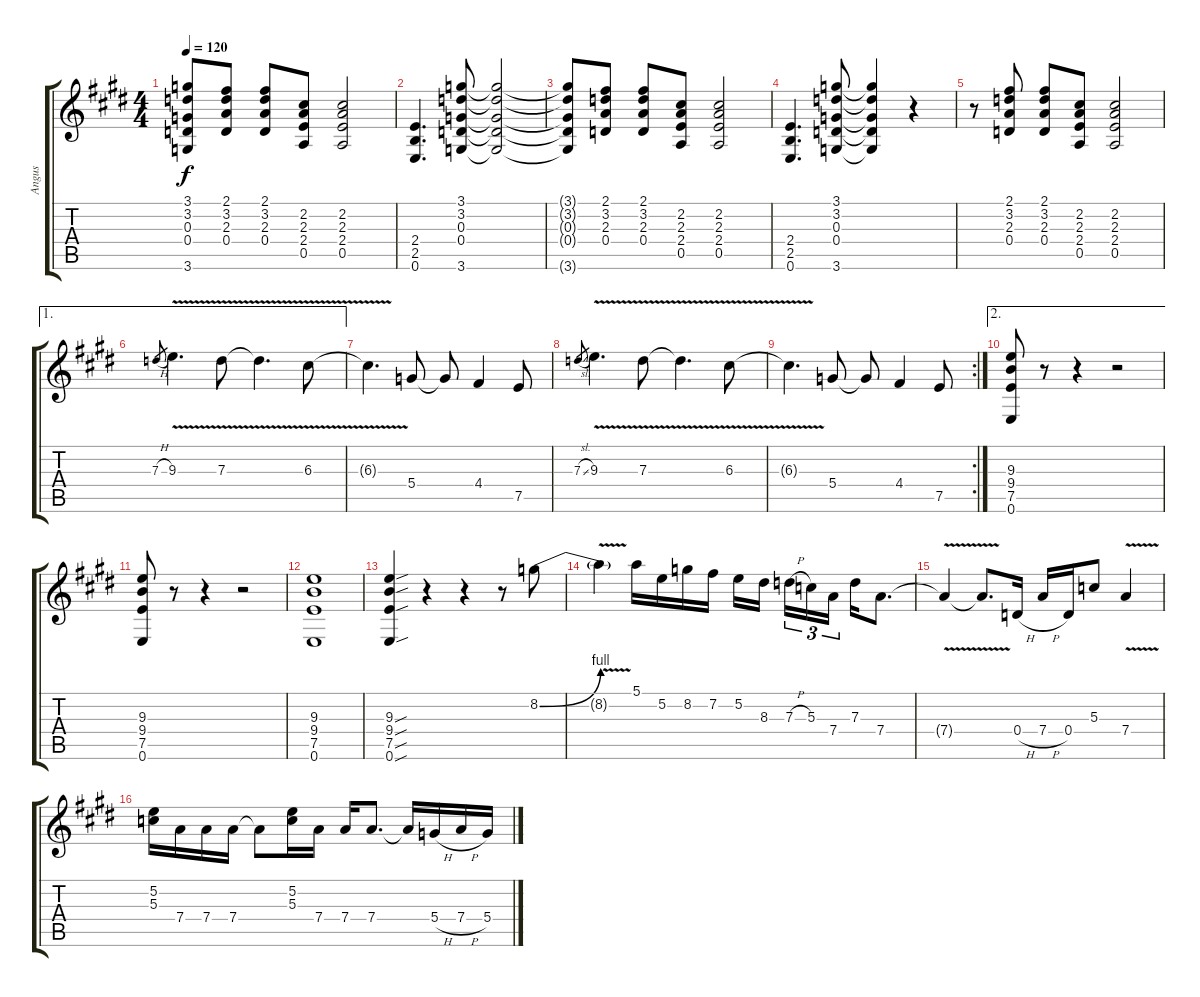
\track ("Angus" "Angus") {instrument distortionguitar}
\staff {score tabs}
\tuning (E4 B3 G3 D3 A2 E2) {hide}
\ts (4 4)
\tempo 120
\clef g2
\ks e
(3.1{t} 3.2{t} 0.3{t} 0.4{t} 3.6{t}).8{dy f} (2.1 3.2 2.3 0.4).8 (2.1 3.2 2.3 0.4).8 (2.2 2.3 2.4 0.5).8 (2.2 2.3 2.4 0.5).2 |
(2.4 2.5 0.6).4{d} (3.1 3.2 0.3 0.4 3.6).8 (3.1{t} 3.2{t} 0.3{t} 0.4{t} 3.6{t}).2 |
(3.1{t} 3.2{t} 0.3{t} 0.4{t} 3.6{t}).8 (2.1 3.2 2.3 0.4).8 (2.1 3.2 2.3 0.4).8 (2.2 2.3 2.4 0.5).8 (2.2 2.3 2.4 0.5).2 |
(2.4 2.5 0.6).4{d} (3.1 3.2 0.3 0.4 3.6).8 (3.1{t} 3.2{t} 0.3{t} 0.4{t} 3.6{t}).4 r.4 |
r.8 (2.1 3.2 2.3 0.4).8 (2.1 3.2 2.3 0.4).8 (2.2 2.3 2.4 0.5).8 (2.2 2.3 2.4 0.5).2 |
\ae 1
7.3{h}.8{gr} 9.3{v}.4{d} 7.3{v}.8 7.3{t}.4{d} 6.3{v}.8 |
6.3{t}.4{d} 5.4.8 5.4{t}.8 4.4.4 7.5.8 |
7.3{sl}.8{gr} 9.3{v}.4{d} 7.3{v}.8 7.3{t}.4{d} 6.3{v}.8 |
\rc 2
6.3{t}.4{d} 5.4.8 5.4{t}.8 4.4.4 7.5.8 |
\ae 2
(9.3 9.4 7.5 0.6).8 r.8 r.4 r.2 |
(9.3 9.4 7.5 0.6).8 r.8 r.4 r.2 |
(9.3 9.4 7.5 0.6).1 |
(9.3{sou} 9.4{sou} 7.5{sou} 0.6{sou}).4 r.4 r.4 r.8 8.2{be (bend 0 0 60 4)}.8 |
8.2{v t}.4 5.1.16 5.2.16 8.2.16 7.2.16 5.2.16 8.3.16{beam splitsecondary} 7.3{h}.16{tu (3 2)} 5.3.16{tu (3 2)} 7.4.16{tu (3 2)} 7.3.16 7.4.8{d} |
7.4{v t}.4 7.4{t}.8{d} 0.4{h}.16 7.4{h}.16 0.4.16 5.3.8 7.4{v}.4 |
(5.2 5.3).16 7.4.16 7.4.16 7.4.16 7.4{t}.8 (5.2 5.3).16 7.4.16 7.4.16 7.4.8{d} 7.4{t}.16 5.4{h}.16 7.4{h}.16 5.4.16
